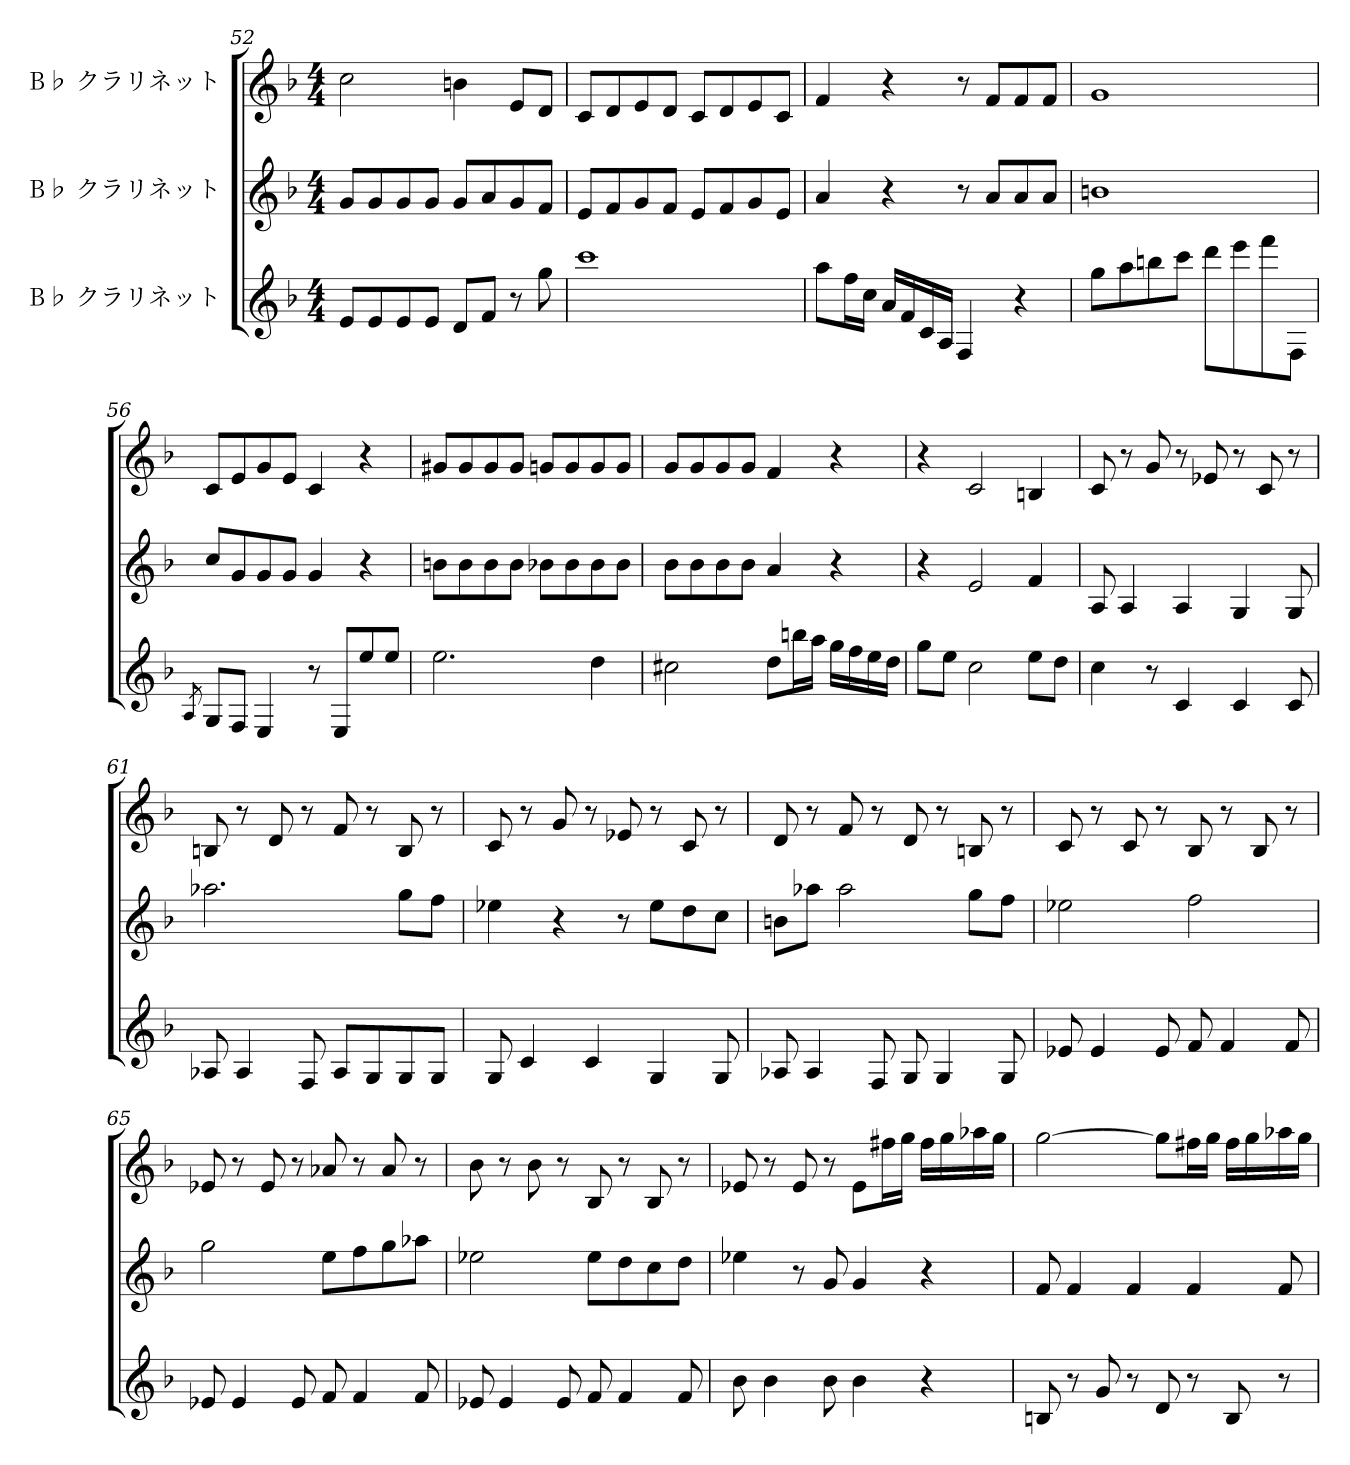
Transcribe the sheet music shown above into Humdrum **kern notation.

**kern	**kern	**kern
*part3	*part2	*part1
*staff3	*staff2	*staff1
*I"B♭ クラリネット	*I"B♭ クラリネット	*I"B♭ クラリネット
*clefG2	*clefG2	*clefG2
*ITrd1c2	*ITrd1c2	*ITrd1c2
*k[b-e-a-]	*k[b-e-a-]	*k[b-e-a-]
*M4/4	*M4/4	*M4/4
=52	=52	=52
8d/L	8f/L	2b-\
8d/	8f/	.
8d/	8f/	.
8d/J	8f/J	.
8c/L	8f/L	4an\
8e-/J	8g/	.
8r	8f/	8d/L
8ff\	8e-/J	8c/J
!!LO:LB:g=z
=53	=53	=53
1bb-	8d/L	8B-/L
.	8e-/	8c/
.	8f/	8d/
.	8e-/J	8c/J
.	8d/L	8B-/L
.	8e-/	8c/
.	8f/	8d/
.	8d/J	8B-/J
=54	=54	=54
8gg\L	4g/	4e-/
16ee-\L	.	.
16b-\JJ	.	.
16g/LL	4r	4r
16e-/	.	.
16B-/	.	.
16G/JJ	.	.
4E-/	8r	8r
.	8g/L	8e-/L
4r	8g/	8e-/
.	8g/J	8e-/J
=55	=55	=55
8ff\L	1an	1f
8gg\	.	.
8aan\	.	.
8bb-\J	.	.
8ccc\L	.	.
8ddd\	.	.
8eee-\	.	.
8E-\J	.	.
=56	=56	=56
8qG/	.	.
8F/L	8b-/L	8B-/L
8E-/J	8f/	8d/
4D/	8f/	8f/
.	8f/J	8d/J
8r	4f/	4B-/
8D/L	.	.
8dd/	4r	4r
8dd/J	.	.
!!LO:LB:g=z
=57	=57	=57
2.dd\	8an\L	8f#X/L
.	8a\	8f#/
.	8a\	8f#/
.	8a\J	8f#/J
.	8a-X\L	8fn/L
.	8a-\	8f/
4cc\	8a-\	8f/
.	8a-\J	8f/J
=58	=58	=58
2bn\	8a-\L	8f/L
.	8a-\	8f/
.	8a-\	8f/
.	8a-\J	8f/J
8cc\L	4g/	4e-/
16aan\L	.	.
16gg\JJ	.	.
16ff\LL	4r	4r
16ee-\	.	.
16dd\	.	.
16cc\JJ	.	.
=59	=59	=59
8ff\L	4r	4r
8dd\J	.	.
2b-\	2d/	2B-/
8dd\L	4e-/	4An/
8cc\J	.	.
=60	=60	=60
4b-\	8G/	8B-/
.	4G/	8r
8r	.	8f/
4B-/	4G/	8r
.	.	8d-X/
4B-/	4F/	8r
.	.	8B-/
8B-/	8F/	8r
!!LO:LB:g=z
=61	=61	=61
8G-X/	2.gg-X\	8An/
4G-/	.	8r
.	.	8c/
8E-/	.	8r
8G-/L	.	8e-/
8F/	.	8r
8F/	8ff\L	8A/
8F/J	8ee-\J	8r
=62	=62	=62
8F/	4dd-X\	8B-/
4B-/	.	8r
.	4r	8f/
4B-/	.	8r
.	8r	8d-X/
4F/	8dd-\L	8r
.	8cc\	8B-/
8F/	8b-\J	8r
=63	=63	=63
8G-X/	8an\L	8c/
4G-/	8gg-X\J	8r
.	2gg-\	8e-/
8E-/	.	8r
8F/	.	8c/
4F/	.	8r
.	8ff\L	8An/
8F/	8ee-\J	8r
!!LO:PB:g=z
=64	=64	=64
8d-X/	2dd-X\	8B-/
4d-/	.	8r
.	.	8B-/
8d-/	.	8r
8e-/	2ee-\	8A-/
4e-/	.	8r
.	.	8A-/
8e-/	.	8r
=65	=65	=65
8d-X/	2ff\	8d-X/
4d-/	.	8r
.	.	8d-/
8d-/	.	8r
8e-/	8dd\L	8g-X/
4e-/	8ee-\	8r
.	8ff\	8g-/
8e-/	8gg-X\J	8r
=66	=66	=66
8d-X/	2dd-X\	8a-\
4d-/	.	8r
.	.	8a-\
8d-/	.	8r
8e-/	8dd-\L	8A-/
4e-/	8cc\	8r
.	8b-\	8A-/
8e-/	8cc\J	8r
!!LO:LB:g=z
=67	=67	=67
8a-\	4dd-X\	8d-X/
4a-\	.	8r
.	8r	8d-/
8a-\	8f/	8r
4a-\	4f/	8d-\L
.	.	16een\L
.	.	16ff\JJ
4r	4r	16ee\LL
.	.	16ff\
.	.	16gg-X\
.	.	16ff\JJ
=68	=68	=68
8An/	8e-/	[2ff\
8r	4e-/	.
8f/	.	.
8r	4e-/	.
8c/	.	8ff\L]
8r	4e-/	16een\L
.	.	16ff\JJ
8A/	.	16ee\LL
.	.	16ff\
8r	8e-/	16gg-X\
.	.	16ff\JJ
=	=	=
*-	*-	*-
